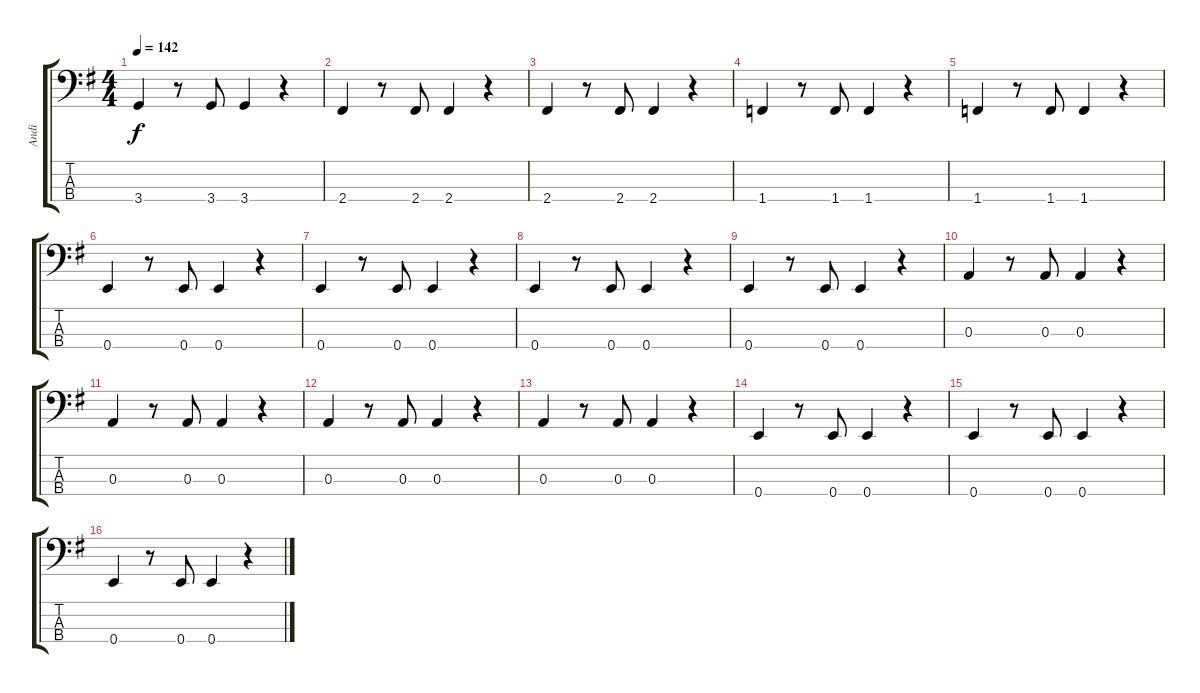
\track ("Andi" "Andi") {instrument electricbassfinger}
\staff {score tabs}
\tuning (G2 D2 A1 E1) {hide}
\ts (4 4)
\tempo 142
\clef f4
\ks g
3.4.4{dy f} r.8 3.4.8 3.4.4 r.4 |
2.4.4 r.8 2.4.8 2.4.4 r.4 |
2.4.4 r.8 2.4.8 2.4.4 r.4 |
1.4.4 r.8 1.4.8 1.4.4 r.4 |
1.4.4 r.8 1.4.8 1.4.4 r.4 |
0.4.4 r.8 0.4.8 0.4.4 r.4 |
0.4.4 r.8 0.4.8 0.4.4 r.4 |
0.4.4 r.8 0.4.8 0.4.4 r.4 |
0.4.4 r.8 0.4.8 0.4.4 r.4 |
0.3.4 r.8 0.3.8 0.3.4 r.4 |
0.3.4 r.8 0.3.8 0.3.4 r.4 |
0.3.4 r.8 0.3.8 0.3.4 r.4 |
0.3.4 r.8 0.3.8 0.3.4 r.4 |
0.4.4 r.8 0.4.8 0.4.4 r.4 |
0.4.4 r.8 0.4.8 0.4.4 r.4 |
0.4.4 r.8 0.4.8 0.4.4 r.4
